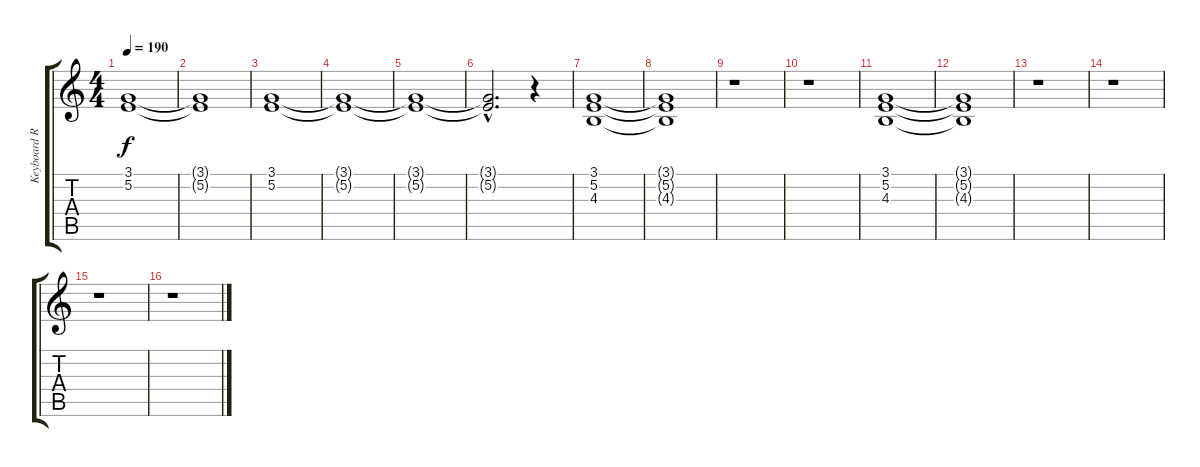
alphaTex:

\track ("Keyboard Right" "Keyboard R") {instrument churchorgan}
\staff {score tabs}
\tuning (E4 B3 G3 D3 A2 E2) {hide}
\ts (4 4)
\tempo 190
\clef g2
\ks c
(3.1{t} 5.2{t}).1{dy f} |
(3.1{t} 5.2{t}).1 |
(3.1 5.2).1 |
(3.1{t} 5.2{t}).1 |
(3.1{t} 5.2{t}).1 |
(3.1{hac t} 5.2{hac t}).2{d} r.4 |
(3.1 5.2 4.3).1 |
(3.1{t} 5.2{t} 4.3{t}).1 |
r.1 |
r.1 |
(3.1 5.2 4.3).1 |
(3.1{t} 5.2{t} 4.3{t}).1 |
r.1 |
r.1 |
r.1 |
r.1
